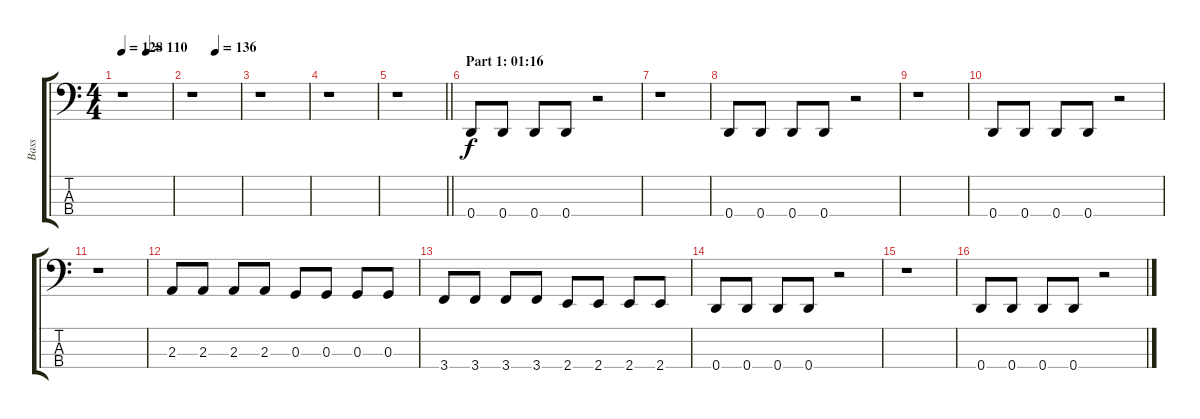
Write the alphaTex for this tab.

\track ("Bass" "Bass") {instrument electricbasspick}
\staff {score tabs}
\tuning (F2 C2 G1 D1) {hide}
\ts (4 4)
\tempo 128
\tempo (110 0.5)
\clef f4
\ks c
r.1{dy f} |
\tempo (136 0.5)
r.1 |
r.1 |
r.1 |
\barLineRight lightlight
r.1 |
\section ("" "Part 1: 01:16")
0.4.8 0.4.8 0.4.8 0.4.8 r.2 |
r.1 |
0.4.8 0.4.8 0.4.8 0.4.8 r.2 |
r.1 |
0.4.8 0.4.8 0.4.8 0.4.8 r.2 |
r.1 |
2.3.8 2.3.8 2.3.8 2.3.8 0.3.8 0.3.8 0.3.8 0.3.8 |
3.4.8 3.4.8 3.4.8 3.4.8 2.4.8 2.4.8 2.4.8 2.4.8 |
0.4.8 0.4.8 0.4.8 0.4.8 r.2 |
r.1 |
0.4.8 0.4.8 0.4.8 0.4.8 r.2
